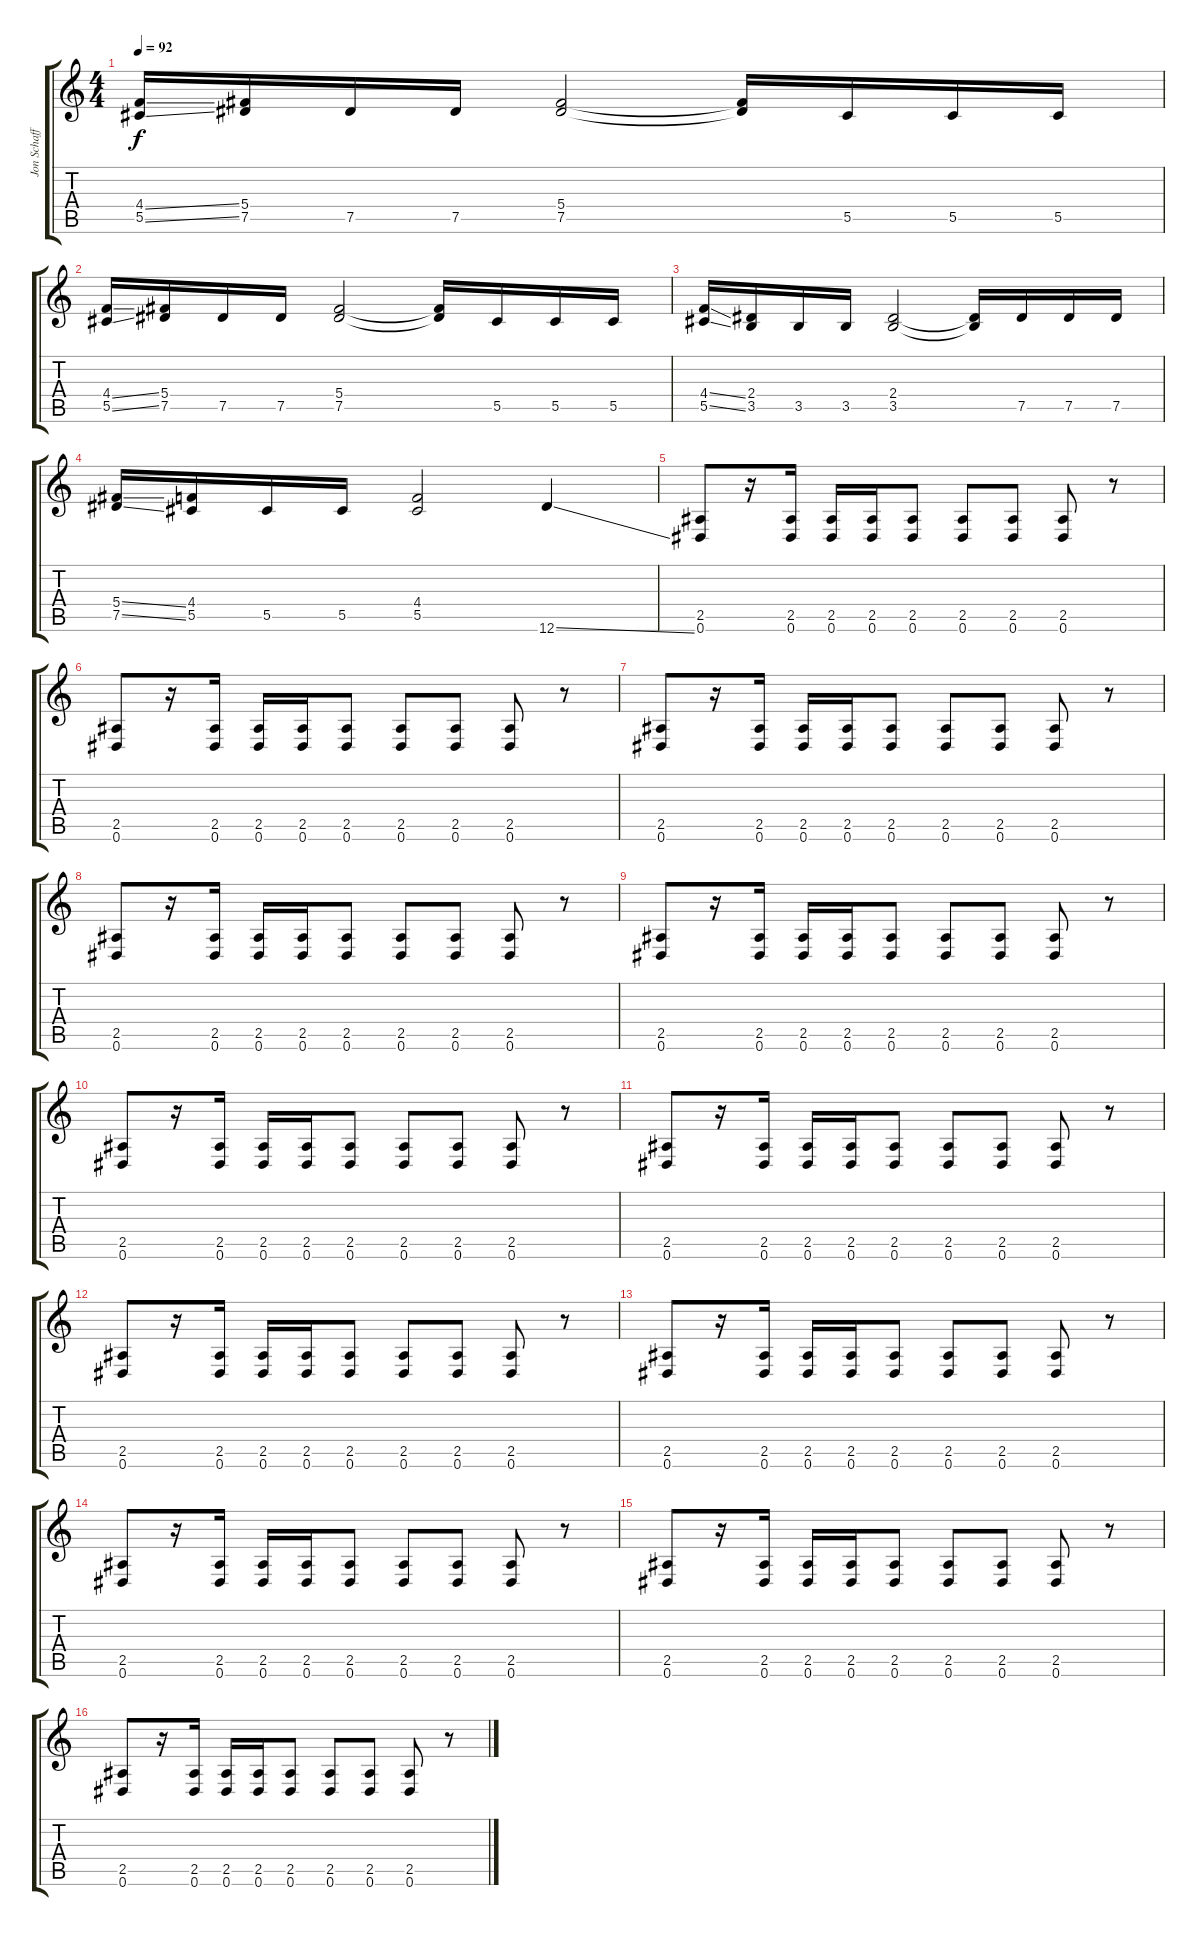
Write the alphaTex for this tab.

\track ("Jon Schaffer" "Jon Schaff") {instrument distortionguitar}
\staff {score tabs}
\tuning (Eb4 Bb3 Gb3 Db3 Ab2 Eb2) {hide}
\ts (4 4)
\tempo 92
\clef g2
\ks c
(4.4{ss} 5.5{ss}).16{dy f} (5.4 7.5).16 7.5.16 7.5.16 (5.4 7.5).2 (5.4{t} 7.5{t}).16 5.5.16 5.5.16 5.5.16 |
(4.4{ss} 5.5{ss}).16 (5.4 7.5).16 7.5.16 7.5.16 (5.4 7.5).2 (5.4{t} 7.5{t}).16 5.5.16 5.5.16 5.5.16 |
(4.4{ss} 5.5{ss}).16 (2.4 3.5).16 3.5.16 3.5.16 (2.4 3.5).2 (2.4{t} 3.5{t}).16 7.5.16 7.5.16 7.5.16 |
(5.4{ss} 7.5{ss}).16 (4.4 5.5).16 5.5.16 5.5.16 (4.4 5.5).2 12.6{ss}.4 |
(2.5 0.6).8 r.16 (2.5 0.6).16 (2.5 0.6).16 (2.5 0.6).16 (2.5 0.6).8 (2.5 0.6).8 (2.5 0.6).8 (2.5 0.6).8 r.8 |
(2.5 0.6).8 r.16 (2.5 0.6).16 (2.5 0.6).16 (2.5 0.6).16 (2.5 0.6).8 (2.5 0.6).8 (2.5 0.6).8 (2.5 0.6).8 r.8 |
(2.5 0.6).8 r.16 (2.5 0.6).16 (2.5 0.6).16 (2.5 0.6).16 (2.5 0.6).8 (2.5 0.6).8 (2.5 0.6).8 (2.5 0.6).8 r.8 |
(2.5 0.6).8 r.16 (2.5 0.6).16 (2.5 0.6).16 (2.5 0.6).16 (2.5 0.6).8 (2.5 0.6).8 (2.5 0.6).8 (2.5 0.6).8 r.8 |
(2.5 0.6).8 r.16 (2.5 0.6).16 (2.5 0.6).16 (2.5 0.6).16 (2.5 0.6).8 (2.5 0.6).8 (2.5 0.6).8 (2.5 0.6).8 r.8 |
(2.5 0.6).8 r.16 (2.5 0.6).16 (2.5 0.6).16 (2.5 0.6).16 (2.5 0.6).8 (2.5 0.6).8 (2.5 0.6).8 (2.5 0.6).8 r.8 |
(2.5 0.6).8 r.16 (2.5 0.6).16 (2.5 0.6).16 (2.5 0.6).16 (2.5 0.6).8 (2.5 0.6).8 (2.5 0.6).8 (2.5 0.6).8 r.8 |
(2.5 0.6).8 r.16 (2.5 0.6).16 (2.5 0.6).16 (2.5 0.6).16 (2.5 0.6).8 (2.5 0.6).8 (2.5 0.6).8 (2.5 0.6).8 r.8 |
(2.5 0.6).8 r.16 (2.5 0.6).16 (2.5 0.6).16 (2.5 0.6).16 (2.5 0.6).8 (2.5 0.6).8 (2.5 0.6).8 (2.5 0.6).8 r.8 |
(2.5 0.6).8 r.16 (2.5 0.6).16 (2.5 0.6).16 (2.5 0.6).16 (2.5 0.6).8 (2.5 0.6).8 (2.5 0.6).8 (2.5 0.6).8 r.8 |
(2.5 0.6).8 r.16 (2.5 0.6).16 (2.5 0.6).16 (2.5 0.6).16 (2.5 0.6).8 (2.5 0.6).8 (2.5 0.6).8 (2.5 0.6).8 r.8 |
(2.5 0.6).8 r.16 (2.5 0.6).16 (2.5 0.6).16 (2.5 0.6).16 (2.5 0.6).8 (2.5 0.6).8 (2.5 0.6).8 (2.5 0.6).8 r.8
